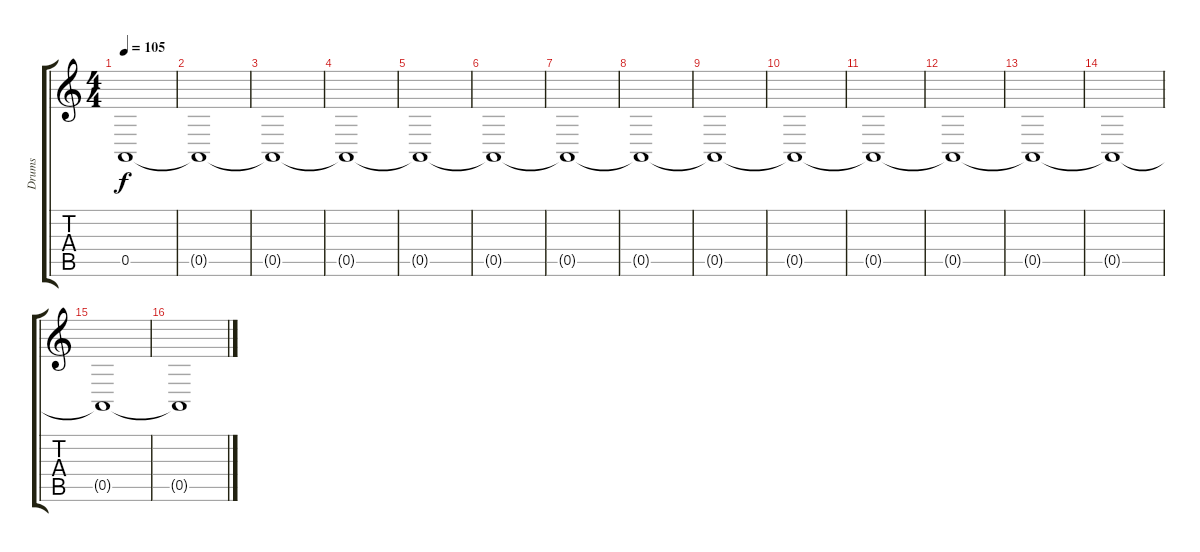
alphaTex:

\track ("Drums" "Drums") {instrument clavinet}
\staff {score tabs}
\tuning (E4 B3 G3 D3 A2 E2) {hide}
\ts (4 4)
\tempo 105
\clef g2
\ks c
0.5{t}.1{dy f} |
0.5{t}.1 |
0.5{t}.1 |
0.5{t}.1 |
0.5{t}.1 |
0.5{t}.1 |
0.5{t}.1 |
0.5{t}.1 |
0.5{t}.1 |
0.5{t}.1 |
0.5{t}.1 |
0.5{t}.1 |
0.5{t}.1 |
0.5{t}.1 |
0.5{t}.1 |
0.5{t}.1
